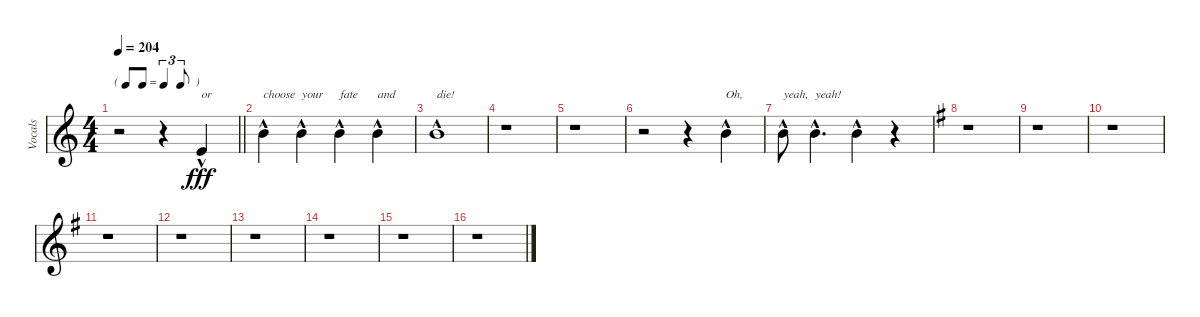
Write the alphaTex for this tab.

\track ("Vocals" "Vocals") {instrument synthbrass2}
\staff {score}
\tuning (E4 B3 G3 D3 A2 E2) {hide}
\ts (4 4)
\tf triplet8th
\tempo 204
\clef g2
\barLineRight lightlight
\ks c
r.2{dy f} r.4 0.1{hac}.4{txt "or" dy fff} |
7.1{hac}.4{txt "choose"} 7.1{hac}.4{txt "your"} 7.1{hac}.4{txt "fate"} 7.1{hac}.4{txt "and"} |
7.1{hac}.1{txt "die!"} |
r.1 |
r.1 |
r.2 r.4 7.1{hac}.4{txt "Oh,"} |
7.1{hac}.8{txt "yeah,"} 7.1{hac}.4{d txt "yeah!"} 7.1{hac}.4 r.4 |
\ks eminor
r.1 |
r.1 |
r.1 |
r.1 |
r.1 |
r.1 |
r.1 |
r.1 |
r.1
